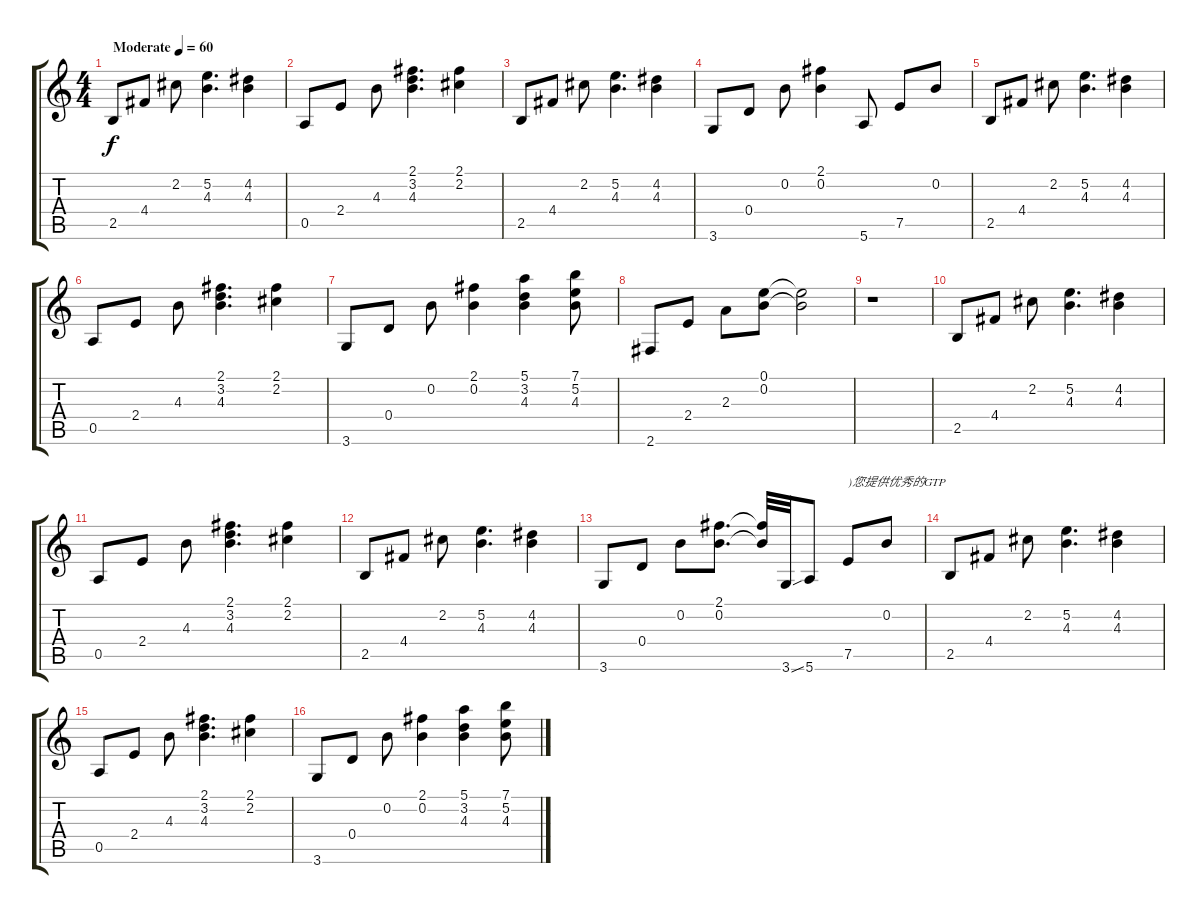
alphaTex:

\track "" {instrument acousticguitarsteel}
\staff {score tabs}
\tuning (E4 B3 G3 D3 A2 E2) {hide}
\ts (4 4)
\tempo (60 "Moderate")
\clef g2
\ks c
2.5.8{dy f instrument acousticguitarsteel} 4.4.8 2.2.8 (5.2 4.3).4{d} (4.2 4.3).4 |
0.5.8 2.4.8 4.3.8 (2.1 3.2 4.3).4{d} (2.1 2.2).4 |
2.5.8 4.4.8 2.2.8 (5.2 4.3).4{d} (4.2 4.3).4 |
3.6.8 0.4.8 0.2.8 (2.1 0.2).4 5.6.8 7.5.8 0.2.8 |
2.5.8 4.4.8 2.2.8 (5.2 4.3).4{d} (4.2 4.3).4 |
0.5.8 2.4.8 4.3.8 (2.1 3.2 4.3).4{d} (2.1 2.2).4 |
3.6.8 0.4.8 0.2.8 (2.1 0.2).4 (5.1 3.2 4.3).4 (7.1 5.2 4.3).8 |
2.6.8 2.4.8 2.3.8 (0.1 0.2).8 (0.1{t} 0.2{t}).2 |
r.1 |
2.5.8 4.4.8 2.2.8 (5.2 4.3).4{d} (4.2 4.3).4 |
0.5.8 2.4.8 4.3.8 (2.1 3.2 4.3).4{d} (2.1 2.2).4 |
2.5.8 4.4.8 2.2.8 (5.2 4.3).4{d} (4.2 4.3).4 |
3.6.8 0.4.8 0.2.8 (2.1 0.2).8{d} (2.1{t} 0.2{t}).32 3.6{ss}.32 5.6.8 7.5.8{txt ")您提供优秀的GTP"} 0.2.8 |
2.5.8 4.4.8 2.2.8 (5.2 4.3).4{d} (4.2 4.3).4 |
0.5.8 2.4.8 4.3.8 (2.1 3.2 4.3).4{d} (2.1 2.2).4 |
3.6.8 0.4.8 0.2.8 (2.1 0.2).4 (5.1 3.2 4.3).4 (7.1 5.2 4.3).8
